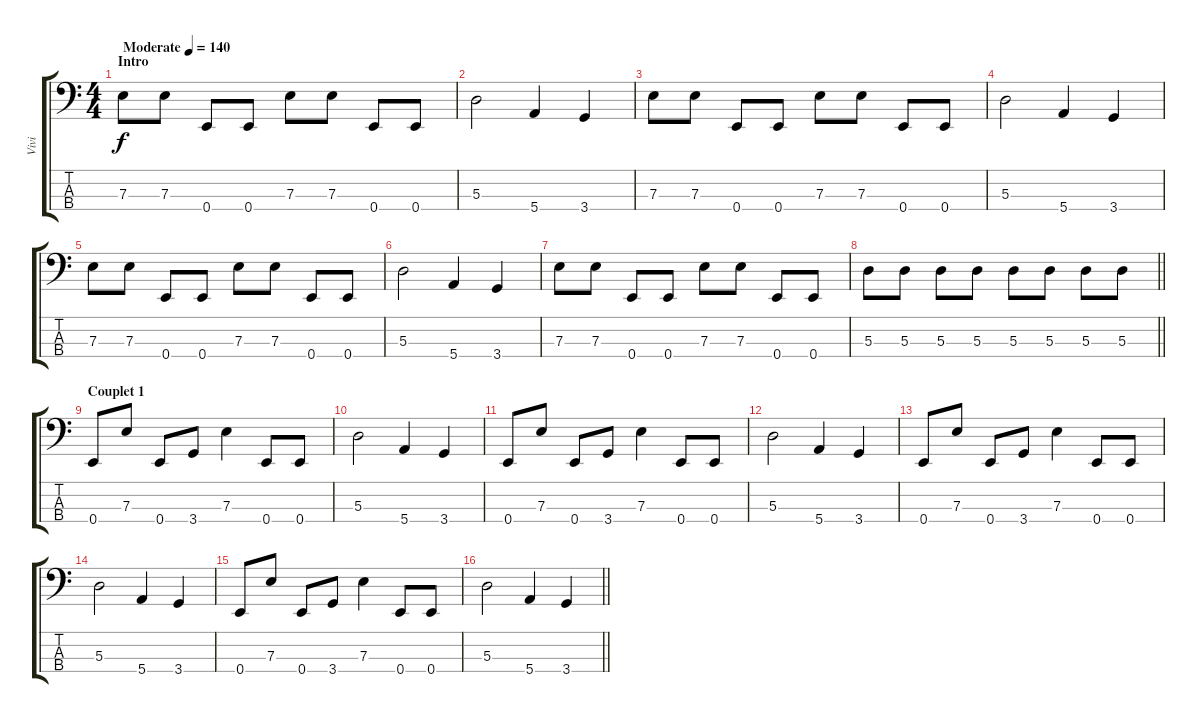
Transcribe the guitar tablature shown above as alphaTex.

\track ("Vivi" "Vivi") {instrument electricbassfinger}
\staff {score tabs}
\tuning (G2 D2 A1 E1) {hide}
\ts (4 4)
\section ("" "Intro")
\tempo (140 "Moderate")
\clef f4
\ks c
7.3.8{dy f instrument electricbassfinger} 7.3.8 0.4.8 0.4.8 7.3.8 7.3.8 0.4.8 0.4.8 |
5.3.2 5.4.4 3.4.4 |
7.3.8 7.3.8 0.4.8 0.4.8 7.3.8 7.3.8 0.4.8 0.4.8 |
5.3.2 5.4.4 3.4.4 |
7.3.8 7.3.8 0.4.8 0.4.8 7.3.8 7.3.8 0.4.8 0.4.8 |
5.3.2 5.4.4 3.4.4 |
7.3.8 7.3.8 0.4.8 0.4.8 7.3.8 7.3.8 0.4.8 0.4.8 |
\barLineRight lightlight
5.3.8 5.3.8 5.3.8 5.3.8 5.3.8 5.3.8 5.3.8 5.3.8 |
\section ("" "Couplet 1")
0.4.8 7.3.8 0.4.8 3.4.8 7.3.4 0.4.8 0.4.8 |
5.3.2 5.4.4 3.4.4 |
0.4.8 7.3.8 0.4.8 3.4.8 7.3.4 0.4.8 0.4.8 |
5.3.2 5.4.4 3.4.4 |
0.4.8 7.3.8 0.4.8 3.4.8 7.3.4 0.4.8 0.4.8 |
5.3.2 5.4.4 3.4.4 |
0.4.8 7.3.8 0.4.8 3.4.8 7.3.4 0.4.8 0.4.8 |
\barLineRight lightlight
5.3.2 5.4.4 3.4.4
